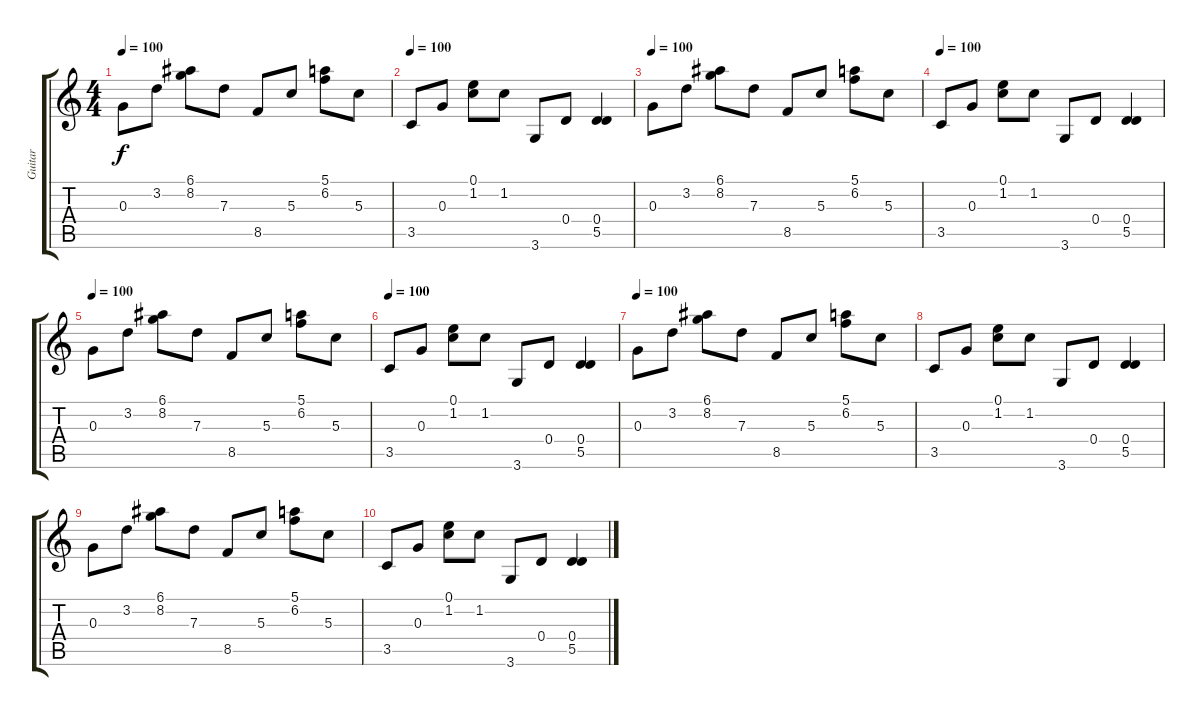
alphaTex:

\track ("Guitar" "Guitar") {instrument acousticguitarnylon}
\staff {score tabs}
\tuning (E4 B3 G3 D3 A2 E2) {hide}
\ts (4 4)
\tempo 100
\clef g2
\ks c
0.3.8{dy f} 3.2.8 (6.1 8.2).8 7.3.8 8.5.8 5.3.8 (5.1 6.2).8 5.3.8 |
\tempo 100
3.5.8 0.3.8 (0.1 1.2).8 1.2.8 3.6.8 0.4.8 (0.4 5.5).4 |
\tempo 100
0.3.8 3.2.8 (6.1 8.2).8 7.3.8 8.5.8 5.3.8 (5.1 6.2).8 5.3.8 |
\tempo 100
3.5.8 0.3.8 (0.1 1.2).8 1.2.8 3.6.8 0.4.8 (0.4 5.5).4 |
\tempo 100
0.3.8 3.2.8 (6.1 8.2).8 7.3.8 8.5.8 5.3.8 (5.1 6.2).8 5.3.8 |
\tempo 100
3.5.8 0.3.8 (0.1 1.2).8 1.2.8 3.6.8 0.4.8 (0.4 5.5).4 |
\tempo 100
0.3.8 3.2.8 (6.1 8.2).8 7.3.8 8.5.8 5.3.8 (5.1 6.2).8 5.3.8 |
3.5.8 0.3.8 (0.1 1.2).8 1.2.8 3.6.8 0.4.8 (0.4 5.5).4 |
0.3.8 3.2.8 (6.1 8.2).8 7.3.8 8.5.8 5.3.8 (5.1 6.2).8 5.3.8 |
3.5.8 0.3.8 (0.1 1.2).8 1.2.8 3.6.8 0.4.8 (0.4 5.5).4
